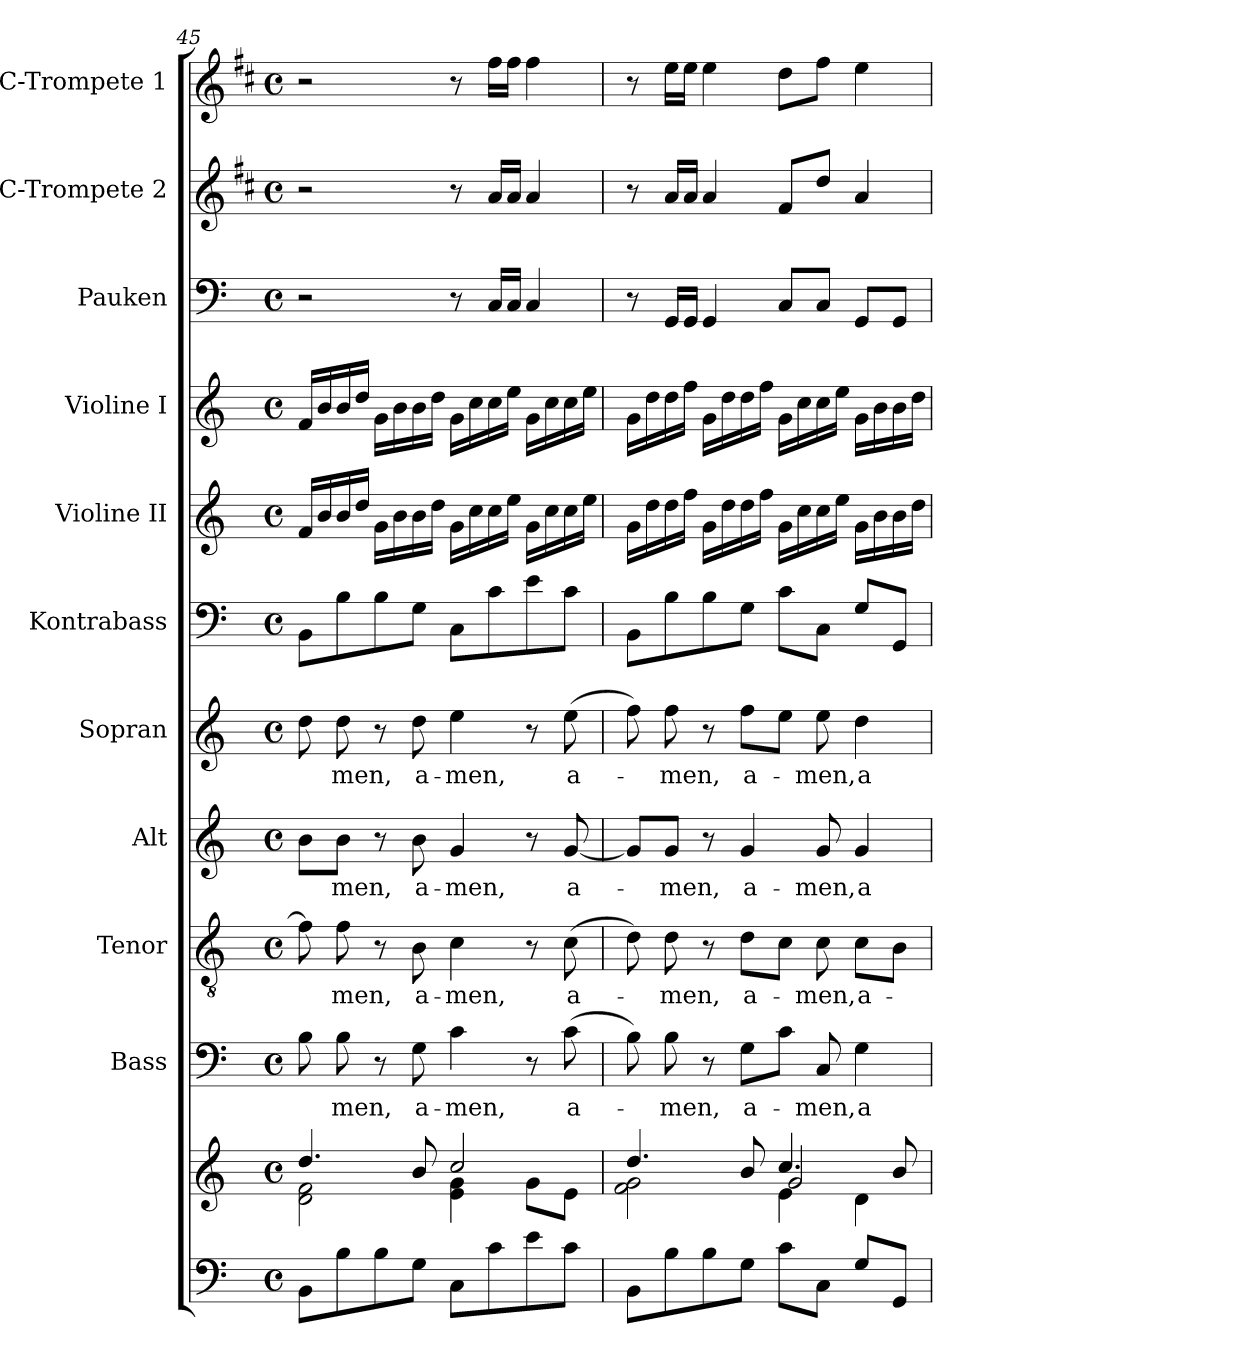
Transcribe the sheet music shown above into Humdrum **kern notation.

**kern	**kern	**kern	**text	**kern	**text	**kern	**text	**kern	**text	**kern	**kern	**kern	**kern	**kern	**kern
*part11	*part11	*part10	*part10	*part9	*part9	*part8	*part8	*part7	*part7	*part6	*part5	*part4	*part3	*part2	*part1
*staff12	*staff11	*staff10	*staff10	*staff9	*staff9	*staff8	*staff8	*staff7	*staff7	*staff6	*staff5	*staff4	*staff3	*staff2	*staff1
*	*	*I"Bass	*	*I"Tenor	*	*I"Alt	*	*I"Sopran	*	*I"Kontrabass	*I"Violine II	*I"Violine I	*I"Pauken	*I"C-Trompete 2	*I"C-Trompete 1
*	*	*I'B.	*	*I'T.	*	*I'A.	*	*I'S.	*	*I'Kb.	*I'Vl. II	*I'Vl. I	*I'Pk.	*I'C Trp. 2	*I'C Trp. 1
*clefF4	*clefG2	*clefF4	*	*clefGv2	*	*clefG2	*	*clefG2	*	*clefF4	*clefG2	*clefG2	*clefF4	*clefG2	*clefG2
*	*	*	*	*	*	*	*	*	*	*ITrd7c12	*	*	*	*ITrd1c2	*ITrd1c2
*k[]	*k[]	*k[]	*	*k[]	*	*k[]	*	*k[]	*	*k[]	*k[]	*k[]	*k[]	*k[]	*k[]
*C:	*C:	*C:	*	*C:	*	*C:	*	*C:	*	*C:	*C:	*C:	*C:	*C:	*C:
*M4/4	*M4/4	*M4/4	*	*M4/4	*	*M4/4	*	*M4/4	*	*M4/4	*M4/4	*M4/4	*M4/4	*M4/4	*M4/4
*met(c)	*met(c)	*met(c)	*	*met(c)	*	*met(c)	*	*met(c)	*	*met(c)	*met(c)	*met(c)	*met(c)	*met(c)	*met(c)
=45	=45	=45	=45	=45	=45	=45	=45	=45	=45	=45	=45	=45	=45	=45	=45
*	*^	*	*	*	*	*	*	*	*	*	*	*	*	*	*
8BB\L	4.dd/	2d\ 2f\	8B\	.	8f\]	.	8b\L	.	8dd\	.	8BBB\L	16f/LL	16f/LL	2r	2r	2r
.	.	.	.	.	.	.	.	.	.	.	.	16b/	16b/	.	.	.
!	!	!	!	!LO:LY:b	!	!LO:LY:b	!	!LO:LY:b	!	!LO:LY:b	!	!	!	!	!	!
8B\	.	.	8B\	-men,	8f\	-men,	8b\J	-men,	8dd\	-men,	8BB\	16b/	16b/	.	.	.
.	.	.	.	.	.	.	.	.	.	.	.	16dd/JJ	16dd/JJ	.	.	.
8B\	.	.	8r	.	8r	.	8r	.	8r	.	8BB\	16g\LL	16g\LL	.	.	.
.	.	.	.	.	.	.	.	.	.	.	.	16b\	16b\	.	.	.
!	!	!	!	!LO:LY:b	!	!LO:LY:b	!	!LO:LY:b	!	!LO:LY:b	!	!	!	!	!	!
8G\J	8b/	.	8G\	a-	8B\	a-	8b\	a-	8dd\	a-	8GG\J	16b\	16b\	.	.	.
.	.	.	.	.	.	.	.	.	.	.	.	16dd\JJ	16dd\JJ	.	.	.
!	!	!	!	!LO:LY:b	!	!LO:LY:b	!	!LO:LY:b	!	!LO:LY:b	!	!	!	!	!	!
8C\L	2cc/	4e\ 4g\	4c\	-men,	4c\	-men,	4g/	-men,	4ee\	-men,	8CC\L	16g\LL	16g\LL	8r	8r	8r
.	.	.	.	.	.	.	.	.	.	.	.	16cc\	16cc\	.	.	.
8c\	.	.	.	.	.	.	.	.	.	.	8C\	16cc\	16cc\	16C/LL	16g/LL	16ee\LL
.	.	.	.	.	.	.	.	.	.	.	.	16ee\JJ	16ee\JJ	16C/JJ	16g/JJ	16ee\JJ
8e\	.	8g\L	8r	.	8r	.	8r	.	8r	.	8E\	16g\LL	16g\LL	4C/	4g/	4ee\
.	.	.	.	.	.	.	.	.	.	.	.	16cc\	16cc\	.	.	.
!	!	!	!	!LO:LY:b	!	!LO:LY:b	!	!LO:LY:b	!	!LO:LY:b	!	!	!	!	!	!
8c\J	.	8e\J	(>8c\	a-	(>8c\	a-	[8g/	a-	(>8ee\	a-	8C\J	16cc\	16cc\	.	.	.
.	.	.	.	.	.	.	.	.	.	.	.	16ee\JJ	16ee\JJ	.	.	.
!!LO:PB:g=z
=46	=46	=46	=46	=46	=46	=46	=46	=46	=46	=46	=46	=46	=46	=46	=46	=46
*	*	*^	*	*	*	*	*	*	*	*	*	*	*	*	*	*
8BB\L	4.dd/	2f\ 2g\	2ryy	8B\)	.	8d\)	.	8g/L]	.	8ff\)	.	8BBB\L	16g\LL	16g\LL	8r	8r	8r
.	.	.	.	.	.	.	.	.	.	.	.	.	16dd\	16dd\	.	.	.
!	!	!	!	!	!LO:LY:b	!	!LO:LY:b	!	!LO:LY:b	!	!LO:LY:b	!	!	!	!	!	!
8B\	.	.	.	8B\	-men,	8d\	-men,	8g/J	-men,	8ff\	-men,	8BB\	16dd\	16dd\	16GG/LL	16g/LL	16dd\LL
.	.	.	.	.	.	.	.	.	.	.	.	.	16ff\JJ	16ff\JJ	16GG/JJ	16g/JJ	16dd\JJ
8B\	.	.	.	8r	.	8r	.	8r	.	8r	.	8BB\	16g\LL	16g\LL	4GG/	4g/	4dd\
.	.	.	.	.	.	.	.	.	.	.	.	.	16dd\	16dd\	.	.	.
!	!	!	!	!	!LO:LY:b	!	!LO:LY:b	!	!LO:LY:b	!	!LO:LY:b	!	!	!	!	!	!
8G\J	8b/	.	.	8G\L	a-	8d\L	a-	4g/	a-	8ff\L	a-	8GG\J	16dd\	16dd\	.	.	.
.	.	.	.	.	.	.	.	.	.	.	.	.	16ff\JJ	16ff\JJ	.	.	.
8c\L	4.cc/	4e\	2g/	8c\J	.	8c\J	.	.	.	8ee\J	.	8C\L	16g\LL	16g\LL	8C/L	8e/L	8cc\L
.	.	.	.	.	.	.	.	.	.	.	.	.	16cc\	16cc\	.	.	.
!	!	!	!	!	!LO:LY:b	!	!LO:LY:b	!	!LO:LY:b	!	!LO:LY:b	!	!	!	!	!	!
8C\J	.	.	.	8C/	-men,	8c\	-men,	8g/	-men,	8ee\	-men,	8CC\J	16cc\	16cc\	8C/J	8cc/J	8ee\J
.	.	.	.	.	.	.	.	.	.	.	.	.	16ee\JJ	16ee\JJ	.	.	.
!	!	!	!	!	!LO:LY:b	!	!LO:LY:b	!	!LO:LY:b	!	!LO:LY:b	!	!	!	!	!	!
8G/L	.	4d\	.	4G\	a-	8c\L	a-	4g/	a-	4dd\	a-	8GG/L	16g\LL	16g\LL	8GG/L	4g/	4dd\
.	.	.	.	.	.	.	.	.	.	.	.	.	16b\	16b\	.	.	.
8GG/J	8b/	.	.	.	.	8B\J	.	.	.	.	.	8GGG/J	16b\	16b\	8GG/J	.	.
.	.	.	.	.	.	.	.	.	.	.	.	.	16dd\JJ	16dd\JJ	.	.	.
*	*v	*v	*v	*	*	*	*	*	*	*	*	*	*	*	*	*	*
=	=	=	=	=	=	=	=	=	=	=	=	=	=	=	=
*-	*-	*-	*-	*-	*-	*-	*-	*-	*-	*-	*-	*-	*-	*-	*-
